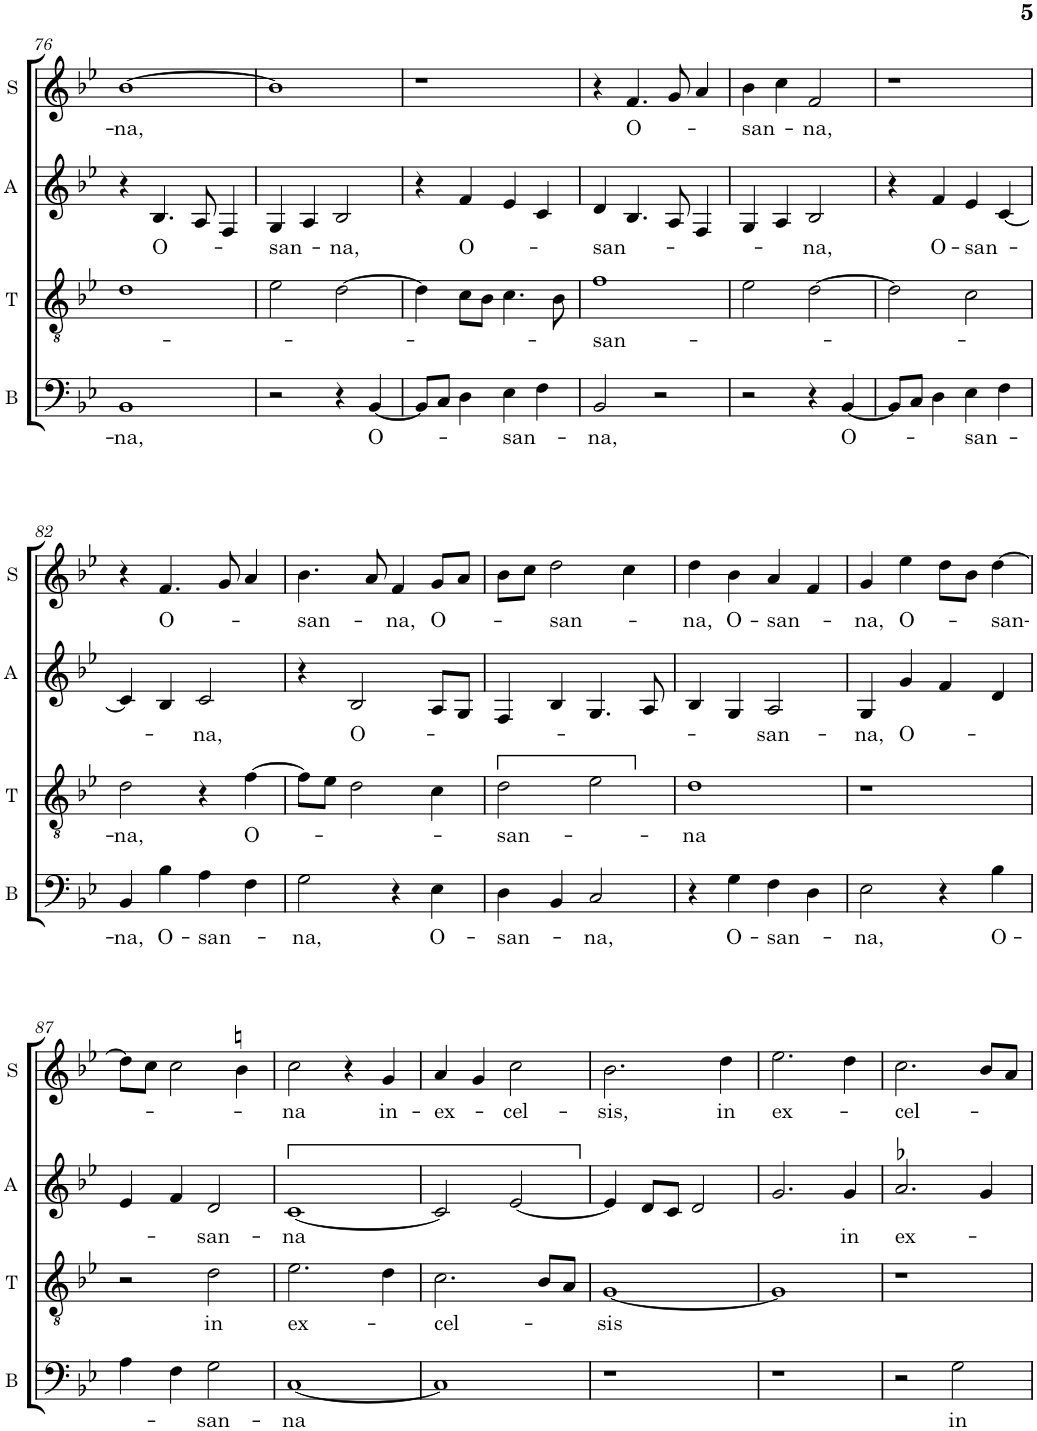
**kern	**text	**kern	**text	**kern	**text	**kern	**text
*part4	*part4	*part3	*part3	*part2	*part2	*part1	*part1
*staff4	*staff4	*staff3	*staff3	*staff2	*staff2	*staff1	*staff1
*I"B	*	*I"T	*	*I"A	*	*I"S	*
*I'B	*	*I'T	*	*I'A	*	*I'S	*
!!LO:PB:g=z
*clefF4	*	*clefGv2	*	*clefG2	*	*clefG2	*
*	*	*	*	*	*	*Trd4c7	*
*k[b-e-]	*	*k[b-e-]	*	*k[b-e-]	*	*k[b-e-]	*
*M2/2	*	*M2/2	*	*M2/2	*	*M2/2	*
*met(c|)	*	*met(c|)	*	*met(c|)	*	*met(c|)	*
=76	=76	=76	=76	=76	=76	=76	=76
!	!LO:LY:b	!	!	!	!	!	!LO:LY:b
1BB-	-na,	1d	.	4r	.	[1b-	-na,
!	!	!	!	!	!LO:LY:b	!	!
.	.	.	.	4.B-/	O-	.	.
.	.	.	.	8A/	.	.	.
.	.	.	.	4F/	.	.	.
=77	=77	=77	=77	=77	=77	=77	=77
!	!	!	!	!	!LO:LY:b	!	!
2r	.	2e-\	.	4G/	-san-	1b-]	.
.	.	.	.	4A/	.	.	.
!	!	!	!	!	!LO:LY:b	!	!
4r	.	[2d\	.	2B-/	-na,	.	.
!	!LO:LY:b	!	!	!	!	!	!
[4BB-/	O-	.	.	.	.	.	.
=78	=78	=78	=78	=78	=78	=78	=78
8BB-/L]	.	4d\]	.	4r	.	1r	.
8C/J	.	.	.	.	.	.	.
!	!	!	!	!	!LO:LY:b	!	!
4D\	.	8c\L	.	4f/	O-	.	.
.	.	8B-\J	.	.	.	.	.
!	!LO:LY:b	!	!	!	!	!	!
4E-\	-san-	4.c\	.	4e-/	.	.	.
4F\	.	.	.	4c/	.	.	.
.	.	8B-\	.	.	.	.	.
=79	=79	=79	=79	=79	=79	=79	=79
!	!LO:LY:b	!	!LO:LY:b	!	!LO:LY:b	!	!
2BB-/	-na,	1f	-san-	4d/	-san-	4r	.
!	!	!	!	!	!	!	!LO:LY:b
.	.	.	.	4.B-/	.	4.f/	O-
2r	.	.	.	.	.	.	.
.	.	.	.	8A/	.	8g/	.
.	.	.	.	4F/	.	4a/	.
=80	=80	=80	=80	=80	=80	=80	=80
!	!	!	!	!	!	!	!LO:LY:b
2r	.	2e-\	.	4G/	.	4b-\	-san-
.	.	.	.	4A/	.	4cc\	.
!	!	!	!	!	!LO:LY:b	!	!LO:LY:b
4r	.	[2d\	.	2B-/	-na,	2f/	-na,
!	!LO:LY:b	!	!	!	!	!	!
[4BB-/	O-	.	.	.	.	.	.
=81	=81	=81	=81	=81	=81	=81	=81
8BB-/L]	.	2d\]	.	4r	.	1r	.
8C/J	.	.	.	.	.	.	.
!	!	!	!	!	!LO:LY:b	!	!
4D\	.	.	.	4f/	O-	.	.
!	!LO:LY:b	!	!	!	!LO:LY:b	!	!
4E-\	-san-	2c\	.	4e-/	-san-	.	.
4F\	.	.	.	[4c/	.	.	.
!!LO:LB:g=z
=82	=82	=82	=82	=82	=82	=82	=82
!	!LO:LY:b	!	!LO:LY:b	!	!	!	!
4BB-/	-na,	2d\	-na,	4c/]	.	4r	.
!	!LO:LY:b	!	!	!	!	!	!LO:LY:b
4B-\	O-	.	.	4B-/	.	4.f/	O-
!	!LO:LY:b	!	!	!	!LO:LY:b	!	!
4A\	-san-	4r	.	2c/	-na,	.	.
.	.	.	.	.	.	8g/	.
!	!	!	!LO:LY:b	!	!	!	!
4F\	.	[4f\	O-	.	.	4a/	.
=83	=83	=83	=83	=83	=83	=83	=83
!	!LO:LY:b	!	!	!	!	!	!LO:LY:b
2G\	-na,	8f\L]	.	4r	.	4.b-\	-san-
.	.	8e-\J	.	.	.	.	.
!	!	!	!	!	!LO:LY:b	!	!
.	.	2d\	.	2B-/	O-	.	.
.	.	.	.	.	.	8a/	.
!	!	!	!	!	!	!	!LO:LY:b
4r	.	.	.	.	.	4f/	-na,
!	!LO:LY:b	!	!	!	!	!	!LO:LY:b
4E-\	O-	4c\	.	8A/L	.	8g/L	O-
.	.	.	.	8G/J	.	8a/J	.
=84	=84	=84	=84	=84	=84	=84	=84
!	!LO:LY:b	!	!LO:LY:b	!	!	!	!
4D\	-san-	2d\	-san-	4F/	.	8b-\L	.
.	.	.	.	.	.	8cc\J	.
!	!	!	!	!	!	!	!LO:LY:b
4BB-/	.	.	.	4B-/	.	2dd\	-san-
!	!LO:LY:b	!	!	!	!	!	!
2C/	-na,	2e-\	.	4.G/	.	.	.
.	.	.	.	.	.	4cc\	.
.	.	.	.	8A/	.	.	.
=85	=85	=85	=85	=85	=85	=85	=85
!	!	!	!LO:LY:b	!	!	!	!LO:LY:b
4r	.	1d	-na	4B-/	.	4dd\	-na,
!	!LO:LY:b	!	!	!	!	!	!LO:LY:b
4G\	O-	.	.	4G/	.	4b-\	O-
!	!LO:LY:b	!	!	!	!LO:LY:b	!	!LO:LY:b
4F\	-san-	.	.	2A/	-san-	4a/	-san-
4D\	.	.	.	.	.	4f/	.
=86	=86	=86	=86	=86	=86	=86	=86
!	!LO:LY:b	!	!	!	!LO:LY:b	!	!LO:LY:b
2E-\	-na,	1r	.	4G/	-na,	4g/	-na,
!	!	!	!	!	!LO:LY:b	!	!LO:LY:b
.	.	.	.	4g/	O-	4ee-\	O-
4r	.	.	.	4f/	.	8dd\L	.
.	.	.	.	.	.	8b-\J	.
!	!LO:LY:b	!	!	!	!	!	!LO:LY:b
4B-\	O-	.	.	4d/	.	[4dd\	-san-
!!LO:LB:g=z
=87	=87	=87	=87	=87	=87	=87	=87
4A\	.	2r	.	4e-/	.	8dd\L]	.
.	.	.	.	.	.	8cc\J	.
4F\	.	.	.	4f/	.	2cc\	.
!	!LO:LY:b	!	!LO:LY:b	!	!LO:LY:b	!	!
2G\	-san-	2d\	in	2d/	-san-	.	.
.	.	.	.	.	.	4bn\	.
=88	=88	=88	=88	=88	=88	=88	=88
!	!LO:LY:b	!	!LO:LY:b	!	!LO:LY:b	!	!LO:LY:b
[1C	-na	2.e-\	ex-	[1c	-na	2cc\	-na
.	.	.	.	.	.	4r	.
!	!	!	!	!	!	!	!LO:LY:b
.	.	4d\	.	.	.	4g/	in-
=89	=89	=89	=89	=89	=89	=89	=89
!	!	!	!LO:LY:b	!	!	!	!LO:LY:b
1C]	.	2.c\	-cel-	2c/]	.	4a/	ex-
.	.	.	.	.	.	4g/	.
!	!	!	!	!	!	!	!LO:LY:b
.	.	.	.	[2e-/	.	2cc\	-cel-
.	.	8B-/L	.	.	.	.	.
.	.	8A/J	.	.	.	.	.
=90	=90	=90	=90	=90	=90	=90	=90
!	!	!	!LO:LY:b	!	!	!	!LO:LY:b
1r	.	[1G	-sis	4e-/]	.	2.b-\	-sis,
.	.	.	.	8d/L	.	.	.
.	.	.	.	8c/J	.	.	.
.	.	.	.	2d/	.	.	.
!	!	!	!	!	!	!	!LO:LY:b
.	.	.	.	.	.	4dd\	in
=91	=91	=91	=91	=91	=91	=91	=91
!	!	!	!	!	!	!	!LO:LY:b
1r	.	1G]	.	2.g/	.	2.ee-\	ex-
!	!	!	!	!	!LO:LY:b	!	!
.	.	.	.	4g/	in	4dd\	.
=92	=92	=92	=92	=92	=92	=92	=92
!	!	!	!	!	!LO:LY:b	!	!LO:LY:b
2r	.	1r	.	2.a-X/	ex-	2.cc\	-cel-
!	!LO:LY:b	!	!	!	!	!	!
2G\	in	.	.	.	.	.	.
.	.	.	.	4g/	.	8b-/L	.
.	.	.	.	.	.	8a/J	.
=	=	=	=	=	=	=	=
*-	*-	*-	*-	*-	*-	*-	*-
